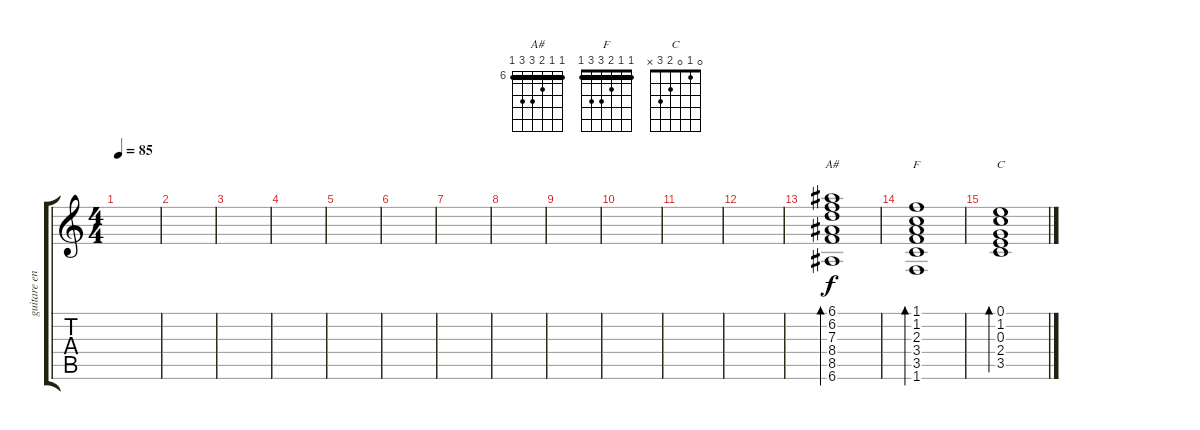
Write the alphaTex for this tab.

\track ("guitare en +" "guitare en") {instrument acousticguitarsteel}
\staff {score tabs}
\tuning (E4 B3 G3 D3 A2 E2) {hide}
\chord ("A#" 6 6 7 8 8 6) {firstfret 6 barre 6}
\chord ("F" 1 1 2 3 3 1) {barre 1}
\chord ("C" 0 1 0 2 3 x)
\ts (4 4)
\tempo 85
\clef g2
\ks c
|
|
|
|
|
|
|
|
|
|
|
|
(6.1 6.2 7.3 8.4 8.5 6.6).1{bd 240 ch "A#"} |
(1.1 1.2 2.3 3.4 3.5 1.6).1{bd 240 ch "F"} |
(0.1 1.2 0.3 2.4 3.5).1{bd 240 ch "C"}
